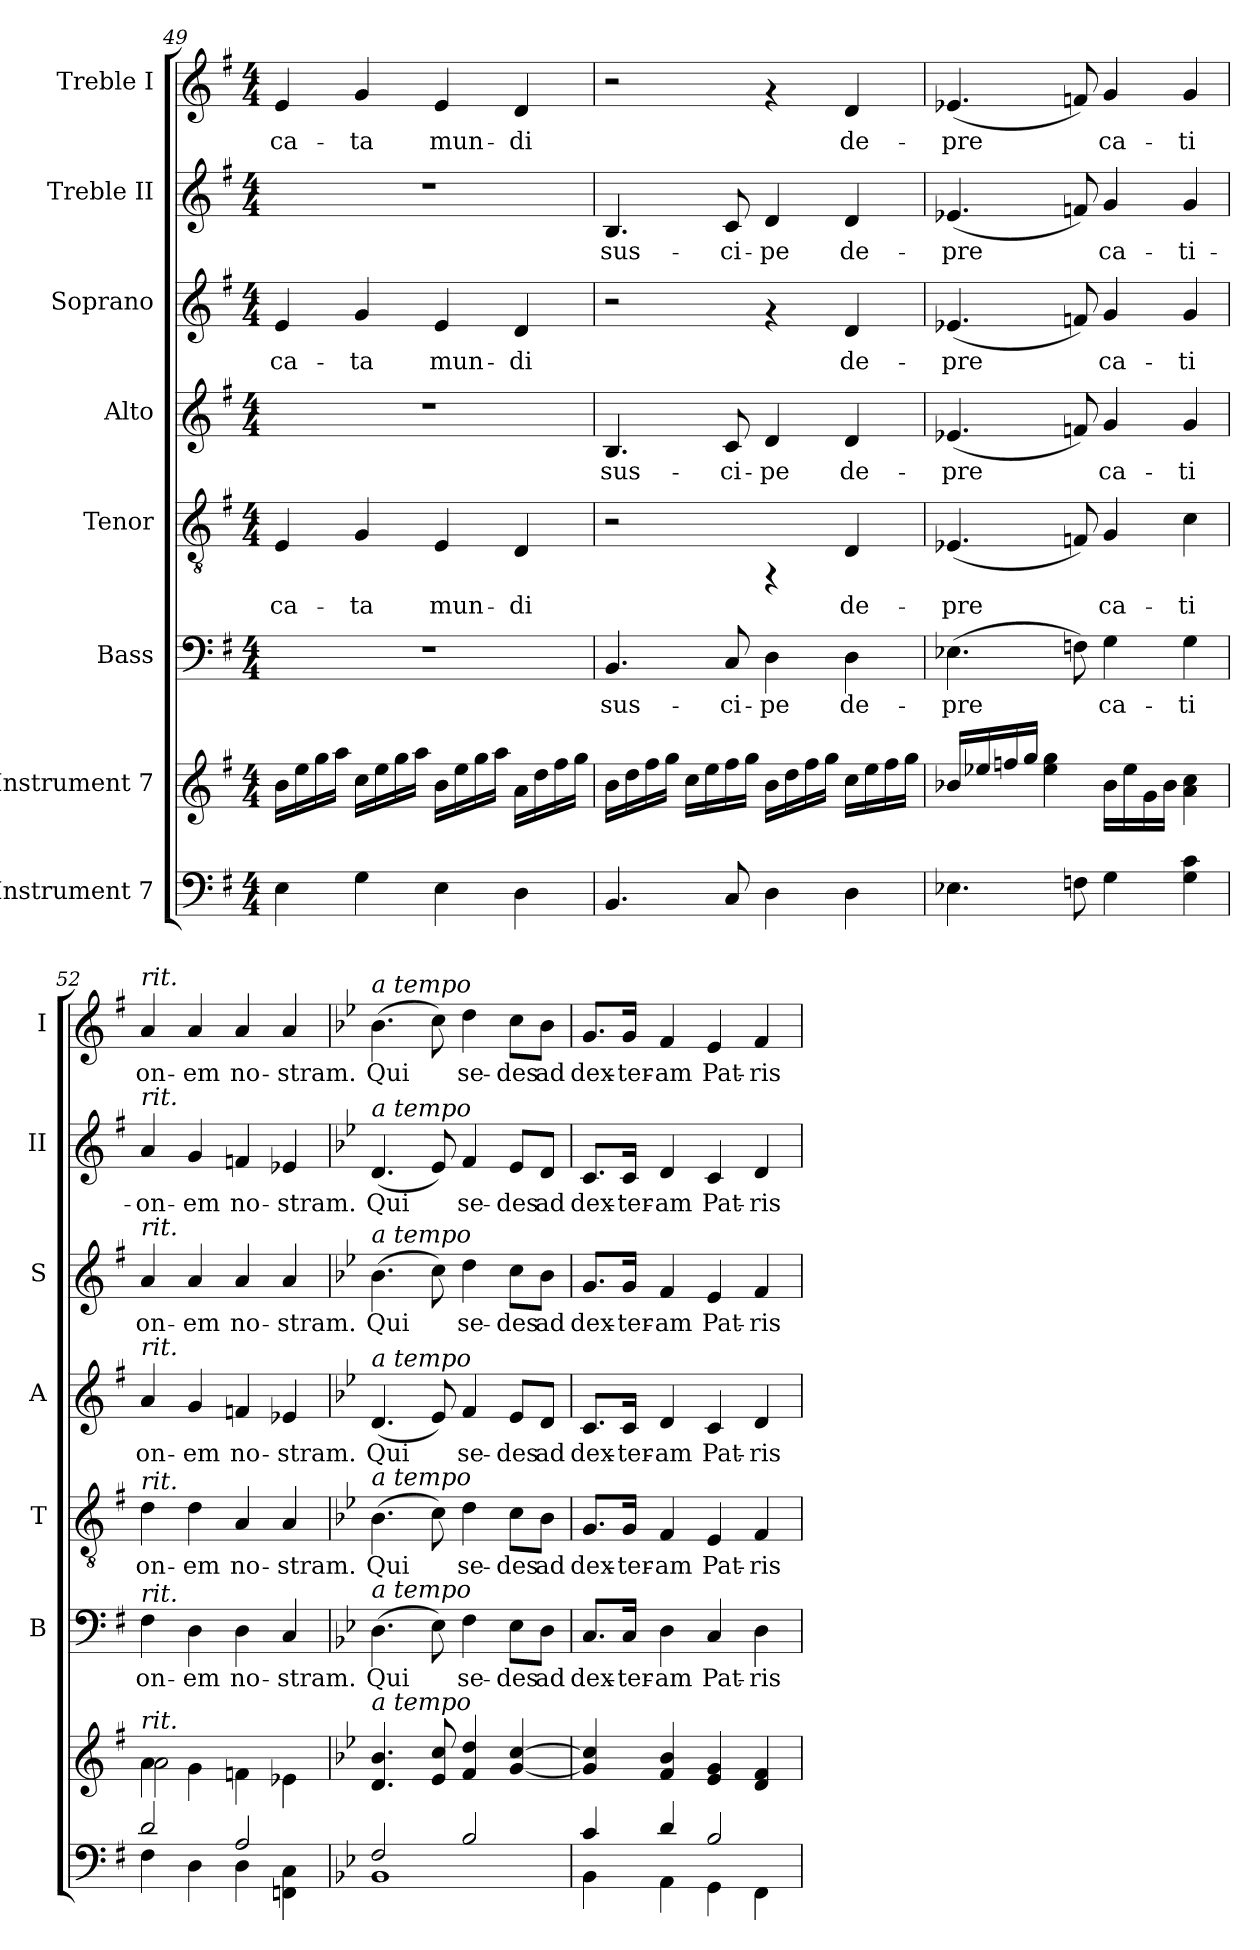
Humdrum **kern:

**kern	**kern	**kern	**text	**kern	**text	**kern	**text	**kern	**text	**kern	**text	**kern	**text
*part8	*part7	*part6	*part6	*part5	*part5	*part4	*part4	*part3	*part3	*part2	*part2	*part1	*part1
*staff8	*staff7	*staff6	*staff6	*staff5	*staff5	*staff4	*staff4	*staff3	*staff3	*staff2	*staff2	*staff1	*staff1
*I"Instrument 7	*I"Instrument 7	*I"Bass	*	*I"Tenor	*	*I"Alto	*	*I"Soprano	*	*I"Treble II	*	*I"Treble I	*
*	*	*I'B	*	*I'T	*	*I'A	*	*I'S	*	*I'II	*	*I'I	*
*clefF4	*clefG2	*clefF4	*	*clefGv2	*	*clefG2	*	*clefG2	*	*clefG2	*	*clefG2	*
*k[f#]	*k[f#]	*k[f#]	*	*k[f#]	*	*k[f#]	*	*k[f#]	*	*k[f#]	*	*k[f#]	*
*G:	*G:	*G:	*	*G:	*	*G:	*	*G:	*	*G:	*	*G:	*
*M4/4	*M4/4	*M4/4	*	*M4/4	*	*M4/4	*	*M4/4	*	*M4/4	*	*M4/4	*
=49	=49	=49	=49	=49	=49	=49	=49	=49	=49	=49	=49	=49	=49
!	!	!	!	!	!LO:LY:b:cj	!	!	!	!LO:LY:b:cj	!	!	!	!LO:LY:b:cj
4E\	16b\L	1r	.	4E/	-ca-	1r	.	4e/	-ca-	1r	.	4e/	-ca-
.	16ee\	.	.	.	.	.	.	.	.	.	.	.	.
.	16gg\	.	.	.	.	.	.	.	.	.	.	.	.
.	16aa\J	.	.	.	.	.	.	.	.	.	.	.	.
!	!	!	!	!	!LO:LY:b:cj	!	!	!	!LO:LY:b:cj	!	!	!	!LO:LY:b:cj
4G\	16cc\L	.	.	4G/	-ta	.	.	4g/	-ta	.	.	4g/	-ta
.	16ee\	.	.	.	.	.	.	.	.	.	.	.	.
.	16gg\	.	.	.	.	.	.	.	.	.	.	.	.
.	16aa\J	.	.	.	.	.	.	.	.	.	.	.	.
!	!	!	!	!	!LO:LY:b:cj	!	!	!	!LO:LY:b:cj	!	!	!	!LO:LY:b:cj
4E\	16b\L	.	.	4E/	mun-	.	.	4e/	mun-	.	.	4e/	mun-
.	16ee\	.	.	.	.	.	.	.	.	.	.	.	.
.	16gg\	.	.	.	.	.	.	.	.	.	.	.	.
.	16aa\J	.	.	.	.	.	.	.	.	.	.	.	.
!	!	!	!	!	!LO:LY:b:cj	!	!	!	!LO:LY:b:cj	!	!	!	!LO:LY:b:cj
4D\	16a\L	.	.	4D/	-di	.	.	4d/	-di	.	.	4d/	-di
.	16dd\	.	.	.	.	.	.	.	.	.	.	.	.
.	16ff#\	.	.	.	.	.	.	.	.	.	.	.	.
.	16gg\J	.	.	.	.	.	.	.	.	.	.	.	.
!!LO:PB:g=z
=50	=50	=50	=50	=50	=50	=50	=50	=50	=50	=50	=50	=50	=50
!	!	!	!LO:LY:b:cj	!	!	!	!LO:LY:b:cj	!	!	!	!LO:LY:b:cj	!	!
4.BB/	16b\L	4.BB/	sus-	2r	.	4.B/	sus-	2r	.	4.B/	sus-	2r	.
.	16dd\	.	.	.	.	.	.	.	.	.	.	.	.
.	16ff#\	.	.	.	.	.	.	.	.	.	.	.	.
.	16gg\J	.	.	.	.	.	.	.	.	.	.	.	.
.	16cc\L	.	.	.	.	.	.	.	.	.	.	.	.
.	16ee\	.	.	.	.	.	.	.	.	.	.	.	.
!	!	!	!LO:LY:b:cj	!	!	!	!LO:LY:b:cj	!	!	!	!LO:LY:b:cj	!	!
8C/	16ff#\	8C/	-ci-	.	.	8c/	-ci-	.	.	8c/	-ci-	.	.
.	16gg\J	.	.	.	.	.	.	.	.	.	.	.	.
!	!	!	!LO:LY:b:cj	!	!	!	!LO:LY:b:cj	!	!	!	!LO:LY:b:cj	!	!
4D\	16b\L	4D\	-pe	4rFF	.	4d/	-pe	4rf	.	4d/	-pe	4rf	.
.	16dd\	.	.	.	.	.	.	.	.	.	.	.	.
.	16ff#\	.	.	.	.	.	.	.	.	.	.	.	.
.	16gg\J	.	.	.	.	.	.	.	.	.	.	.	.
!	!	!	!LO:LY:b:cj	!	!LO:LY:b:cj	!	!LO:LY:b:cj	!	!LO:LY:b:cj	!	!LO:LY:b:cj	!	!LO:LY:b:cj
4D\	16cc\L	4D\	de-	4D/	de-	4d/	de-	4d/	de-	4d/	de-	4d/	de-
.	16ee\	.	.	.	.	.	.	.	.	.	.	.	.
.	16ff#\	.	.	.	.	.	.	.	.	.	.	.	.
.	16gg\J	.	.	.	.	.	.	.	.	.	.	.	.
=51	=51	=51	=51	=51	=51	=51	=51	=51	=51	=51	=51	=51	=51
!	!	!	!LO:LY:b:cj	!	!LO:LY:b:cj	!	!LO:LY:b:cj	!	!LO:LY:b:cj	!	!LO:LY:b:cj	!	!LO:LY:b:cj
4.E-X\	16b-X/L	(>4.E-X\	-pre-	(<4.E-X/	-pre-	(<4.e-X/	-pre-	(<4.e-X/	-pre-	(<4.e-X/	-pre-	(<4.e-X/	-pre-
.	16ee-X/	.	.	.	.	.	.	.	.	.	.	.	.
.	16ffn/	.	.	.	.	.	.	.	.	.	.	.	.
.	16gg/J	.	.	.	.	.	.	.	.	.	.	.	.
.	4ee-\ 4gg\	.	.	.	.	.	.	.	.	.	.	.	.
!	!	!	!LO:LY:b:cj	!	!LO:LY:b:cj	!	!LO:LY:b:cj	!	!LO:LY:b:cj	!	!LO:LY:b:cj	!	!LO:LY:b:cj
8Fn\	.	8Fn\)	--	8Fn/)	--	8fn/)	--	8fn/)	--	8fn/)	--	8fn/)	--
!	!	!	!LO:LY:b:cj	!	!LO:LY:b:cj	!	!LO:LY:b:cj	!	!LO:LY:b:cj	!	!LO:LY:b:cj	!	!LO:LY:b:cj
4G\	16b-\L	4G\	-ca-	4G/	-ca-	4g/	-ca-	4g/	-ca-	4g/	-ca-	4g/	-ca-
.	16ee-\	.	.	.	.	.	.	.	.	.	.	.	.
.	16g\	.	.	.	.	.	.	.	.	.	.	.	.
.	16b-\J	.	.	.	.	.	.	.	.	.	.	.	.
!	!	!	!LO:LY:b:cj	!	!LO:LY:b:cj	!	!LO:LY:b:cj	!	!LO:LY:b:cj	!	!LO:LY:b:cj	!	!LO:LY:b:cj
4c\ 4G\	4cc\ 4a\	4G\	-ti	4c\	-ti	4g/	-ti	4g/	-ti	4g/	-ti-	4g/	-ti
=52	=52	=52	=52	=52	=52	=52	=52	=52	=52	=52	=52	=52	=52
*^	*^	*	*	*	*	*	*	*	*	*	*	*	*
!	!	!	!	!	!	!	!	!	!	!	!	!	!	!LO:TX:a:i:t=rit.	!
!	!	!	!	!	!	!	!	!	!	!	!	!LO:TX:a:i:t=rit.	!	!	!
!	!	!	!	!	!	!	!	!	!	!LO:TX:a:i:t=rit.	!	!	!	!	!
!	!	!	!	!	!	!	!	!LO:TX:a:i:t=rit.	!	!	!	!	!	!	!
!	!	!	!	!	!	!LO:TX:a:i:t=rit.	!	!	!	!	!	!	!	!	!
!	!	!	!	!LO:TX:a:i:t=rit.	!	!	!	!	!	!	!	!	!	!	!
!	!	!LO:TX:a:i:t=rit.	!	!	!	!	!	!	!	!	!	!	!	!	!
!	!	!	!	!	!LO:LY:b:cj	!	!LO:LY:b:cj	!	!LO:LY:b:cj	!	!LO:LY:b:cj	!	!LO:LY:b:cj	!	!LO:LY:b:cj
2d/	4F#\	4a\	2a\	4F#\	on-	4d\	on-	4a/	on-	4a/	on-	4a/	-on-	4a/	on-
!	!	!	!	!	!LO:LY:b:cj	!	!LO:LY:b:cj	!	!LO:LY:b:cj	!	!LO:LY:b:cj	!	!LO:LY:b:cj	!	!LO:LY:b:cj
.	4D\	4g\	.	4D\	-em	4d\	-em	4g/	-em	4a/	-em	4g/	-em	4a/	-em
!	!	!	!	!	!LO:LY:b:cj	!	!LO:LY:b:cj	!	!LO:LY:b:cj	!	!LO:LY:b:cj	!	!LO:LY:b:cj	!	!LO:LY:b:cj
2A/	4D\	4fn\	2ryy	4D\	no-	4A/	no-	4fn/	no-	4a/	no-	4fn/	no-	4a/	no-
!	!	!	!	!	!LO:LY:b:cj	!	!LO:LY:b:cj	!	!LO:LY:b:cj	!	!LO:LY:b:cj	!	!LO:LY:b:cj	!	!LO:LY:b:cj
.	4C\ 4FFn\	4e-X\	.	4C/	-stram.	4A/	-stram.	4e-X/	-stram.	4a/	-stram.	4e-X/	-stram.	4a/	-stram.
*	*	*v	*v	*	*	*	*	*	*	*	*	*	*	*	*
=53	=53	=53	=53	=53	=53	=53	=53	=53	=53	=53	=53	=53	=53	=53
*k[b-e-]	*	*k[b-e-]	*k[b-e-]	*	*k[b-e-]	*	*k[b-e-]	*	*k[b-e-]	*	*k[b-e-]	*	*k[b-e-]	*
*B-:	*	*B-:	*B-:	*	*B-:	*	*B-:	*	*B-:	*	*B-:	*	*B-:	*
!	!	!	!	!	!	!	!	!	!	!	!	!	!LO:TX:a:i:t=a tempo	!
!	!	!	!	!	!	!	!	!	!	!	!LO:TX:a:i:t=a tempo	!	!	!
!	!	!	!	!	!	!	!	!	!LO:TX:a:i:t=a tempo	!	!	!	!	!
!	!	!	!	!	!	!	!LO:TX:a:i:t=a tempo	!	!	!	!	!	!	!
!	!	!	!	!	!LO:TX:a:i:t=a tempo	!	!	!	!	!	!	!	!	!
!	!	!	!LO:TX:a:i:t=a tempo	!	!	!	!	!	!	!	!	!	!	!
!	!	!LO:TX:a:i:t=a tempo	!	!	!	!	!	!	!	!	!	!	!	!
!	!	!	!	!LO:LY:b:cj	!	!LO:LY:b:cj	!	!LO:LY:b:cj	!	!LO:LY:b:cj	!	!LO:LY:b:cj	!	!LO:LY:b:cj
2F/	1BB-	4.d/ 4.b-/	(>4.D\	Qui	(>4.B-\	Qui	(<4.d/	Qui	(>4.b-\	Qui	(<4.d/	Qui	(>4.b-\	Qui
!	!	!	!	!LO:LY:b:cj	!	!LO:LY:b:cj	!	!LO:LY:b:cj	!	!LO:LY:b:cj	!	!LO:LY:b:cj	!	!LO:LY:b:cj
.	.	8cc/ 8e-/	8E-\)	.	8c\)	.	8e-/)	.	8cc\)	.	8e-/)	.	8cc\)	.
!	!	!	!	!LO:LY:b:cj	!	!LO:LY:b:cj	!	!LO:LY:b:cj	!	!LO:LY:b:cj	!	!LO:LY:b:cj	!	!LO:LY:b:cj
2B-/	.	4f/ 4dd/	4F\	se-	4d\	se-	4f/	se-	4dd\	se-	4f/	se-	4dd\	se-
!	!	!	!	!LO:LY:b:cj	!	!LO:LY:b:cj	!	!LO:LY:b:cj	!	!LO:LY:b:cj	!	!LO:LY:b:cj	!	!LO:LY:b:cj
.	.	[>4cc/ [<4g/	8E-\L	-des	8c\L	-des	8e-/L	-des	8cc\L	-des	8e-/L	-des	8cc\L	-des
!	!	!	!	!LO:LY:b:cj	!	!LO:LY:b:cj	!	!LO:LY:b:cj	!	!LO:LY:b:cj	!	!LO:LY:b:cj	!	!LO:LY:b:cj
.	.	.	8D\J	ad	8B-\J	ad	8d/J	ad	8b-\J	ad	8d/J	ad	8b-\J	ad
=54	=54	=54	=54	=54	=54	=54	=54	=54	=54	=54	=54	=54	=54	=54
!	!	!	!	!LO:LY:b:cj	!	!LO:LY:b:cj	!	!LO:LY:b:cj	!	!LO:LY:b:cj	!	!LO:LY:b:cj	!	!LO:LY:b:cj
4c/	4BB-\	4g/] 4cc/]	8.C/L	dex-	8.G/L	dex-	8.c/L	dex-	8.g/L	dex-	8.c/L	dex-	8.g/L	dex-
!	!	!	!	!LO:LY:b:cj	!	!LO:LY:b:cj	!	!LO:LY:b:cj	!	!LO:LY:b:cj	!	!LO:LY:b:cj	!	!LO:LY:b:cj
.	.	.	16C/J	-ter-	16G/J	-ter-	16c/J	-ter-	16g/J	-ter-	16c/J	-ter-	16g/J	-ter-
!	!	!	!	!LO:LY:b:cj	!	!LO:LY:b:cj	!	!LO:LY:b:cj	!	!LO:LY:b:cj	!	!LO:LY:b:cj	!	!LO:LY:b:cj
4d/	4AA\	4f/ 4b-/	4D\	-am	4F/	-am	4d/	-am	4f/	-am	4d/	-am	4f/	-am
!	!	!	!	!LO:LY:b:cj	!	!LO:LY:b:cj	!	!LO:LY:b:cj	!	!LO:LY:b:cj	!	!LO:LY:b:cj	!	!LO:LY:b:cj
2B-/	4GG\	4g/ 4e-/	4C/	Pat-	4E-/	Pat-	4c/	Pat-	4e-/	Pat-	4c/	Pat-	4e-/	Pat-
!	!	!	!	!LO:LY:b:cj	!	!LO:LY:b:cj	!	!LO:LY:b:cj	!	!LO:LY:b:cj	!	!LO:LY:b:cj	!	!LO:LY:b:cj
.	4FF\	4d/ 4f/	4D\	-ris	4F/	-ris	4d/	-ris	4f/	-ris	4d/	-ris	4f/	-ris
*v	*v	*	*	*	*	*	*	*	*	*	*	*	*	*
=	=	=	=	=	=	=	=	=	=	=	=	=	=
*-	*-	*-	*-	*-	*-	*-	*-	*-	*-	*-	*-	*-	*-
